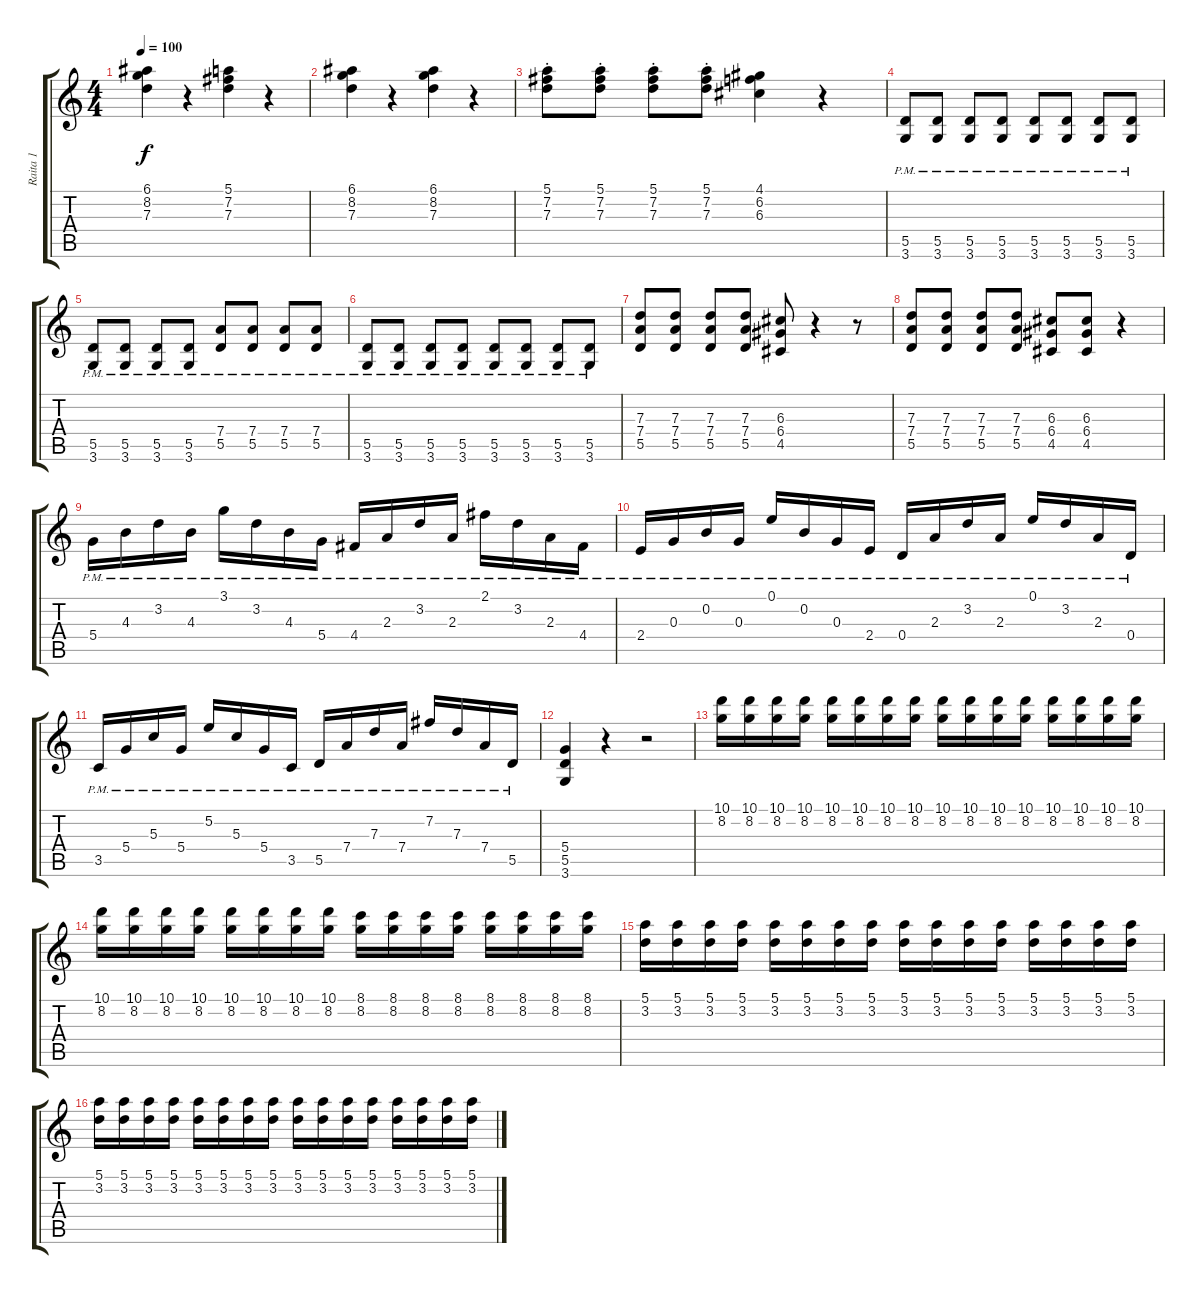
\track ("Raita 1" "Raita 1") {instrument distortionguitar}
\staff {score tabs}
\tuning (E4 B3 G3 D3 A2 E2) {hide}
\ts (4 4)
\tempo 100
\clef g2
\ks c
(6.1 8.2 7.3).4{dy f} r.4 (5.1 7.2 7.3).4 r.4 |
(6.1 8.2 7.3).4 r.4 (6.1 8.2 7.3).4 r.4 |
(5.1{st} 7.2{st} 7.3{st}).8 (5.1{st} 7.2{st} 7.3{st}).8 (5.1{st} 7.2{st} 7.3{st}).8 (5.1{st} 7.2{st} 7.3{st}).8 (4.1 6.2 6.3).4 r.4 |
(5.5{pm} 3.6{pm}).8 (5.5{pm} 3.6{pm}).8 (5.5{pm} 3.6{pm}).8 (5.5{pm} 3.6{pm}).8 (5.5{pm} 3.6{pm}).8 (5.5{pm} 3.6{pm}).8 (5.5{pm} 3.6{pm}).8 (5.5{pm} 3.6{pm}).8 |
(5.5{pm} 3.6{pm}).8 (5.5{pm} 3.6{pm}).8 (5.5{pm} 3.6{pm}).8 (5.5{pm} 3.6{pm}).8 (7.4{pm} 5.5{pm}).8 (7.4{pm} 5.5{pm}).8 (7.4{pm} 5.5{pm}).8 (7.4{pm} 5.5{pm}).8 |
(5.5{pm} 3.6{pm}).8 (5.5{pm} 3.6{pm}).8 (5.5{pm} 3.6{pm}).8 (5.5{pm} 3.6{pm}).8 (5.5{pm} 3.6{pm}).8 (5.5{pm} 3.6{pm}).8 (5.5{pm} 3.6{pm}).8 (5.5{pm} 3.6{pm}).8 |
(7.3 7.4 5.5).8 (7.3 7.4 5.5).8 (7.3 7.4 5.5).8 (7.3 7.4 5.5).8 (6.3 6.4 4.5).8 r.4 r.8 |
(7.3 7.4 5.5).8 (7.3 7.4 5.5).8 (7.3 7.4 5.5).8 (7.3 7.4 5.5).8 (6.3 6.4 4.5).8 (6.3 6.4 4.5).8 r.4 |
5.4{pm}.16 4.3{pm}.16 3.2{pm}.16 4.3{pm}.16 3.1{pm}.16 3.2{pm}.16 4.3{pm}.16 5.4{pm}.16 4.4{pm}.16 2.3{pm}.16 3.2{pm}.16 2.3{pm}.16 2.1{pm}.16 3.2{pm}.16 2.3{pm}.16 4.4{pm}.16 |
2.4{pm}.16 0.3{pm}.16 0.2{pm}.16 0.3{pm}.16 0.1{pm}.16 0.2{pm}.16 0.3{pm}.16 2.4{pm}.16 0.4{pm}.16 2.3{pm}.16 3.2{pm}.16 2.3{pm}.16 0.1{pm}.16 3.2{pm}.16 2.3{pm}.16 0.4{pm}.16 |
3.5{pm}.16 5.4{pm}.16 5.3{pm}.16 5.4{pm}.16 5.2{pm}.16 5.3{pm}.16 5.4{pm}.16 3.5{pm}.16 5.5{pm}.16 7.4{pm}.16 7.3{pm}.16 7.4{pm}.16 7.2{pm}.16 7.3{pm}.16 7.4{pm}.16 5.5{pm}.16 |
(5.4 5.5 3.6).4 r.4 r.2 |
(10.1 8.2).16 (10.1 8.2).16 (10.1 8.2).16 (10.1 8.2).16 (10.1 8.2).16 (10.1 8.2).16 (10.1 8.2).16 (10.1 8.2).16 (10.1 8.2).16 (10.1 8.2).16 (10.1 8.2).16 (10.1 8.2).16 (10.1 8.2).16 (10.1 8.2).16 (10.1 8.2).16 (10.1 8.2).16 |
(10.1 8.2).16 (10.1 8.2).16 (10.1 8.2).16 (10.1 8.2).16 (10.1 8.2).16 (10.1 8.2).16 (10.1 8.2).16 (10.1 8.2).16 (8.1 8.2).16 (8.1 8.2).16 (8.1 8.2).16 (8.1 8.2).16 (8.1 8.2).16 (8.1 8.2).16 (8.1 8.2).16 (8.1 8.2).16 |
(5.1 3.2).16 (5.1 3.2).16 (5.1 3.2).16 (5.1 3.2).16 (5.1 3.2).16 (5.1 3.2).16 (5.1 3.2).16 (5.1 3.2).16 (5.1 3.2).16 (5.1 3.2).16 (5.1 3.2).16 (5.1 3.2).16 (5.1 3.2).16 (5.1 3.2).16 (5.1 3.2).16 (5.1 3.2).16 |
(5.1 3.2).16 (5.1 3.2).16 (5.1 3.2).16 (5.1 3.2).16 (5.1 3.2).16 (5.1 3.2).16 (5.1 3.2).16 (5.1 3.2).16 (5.1 3.2).16 (5.1 3.2).16 (5.1 3.2).16 (5.1 3.2).16 (5.1 3.2).16 (5.1 3.2).16 (5.1 3.2).16 (5.1 3.2).16
